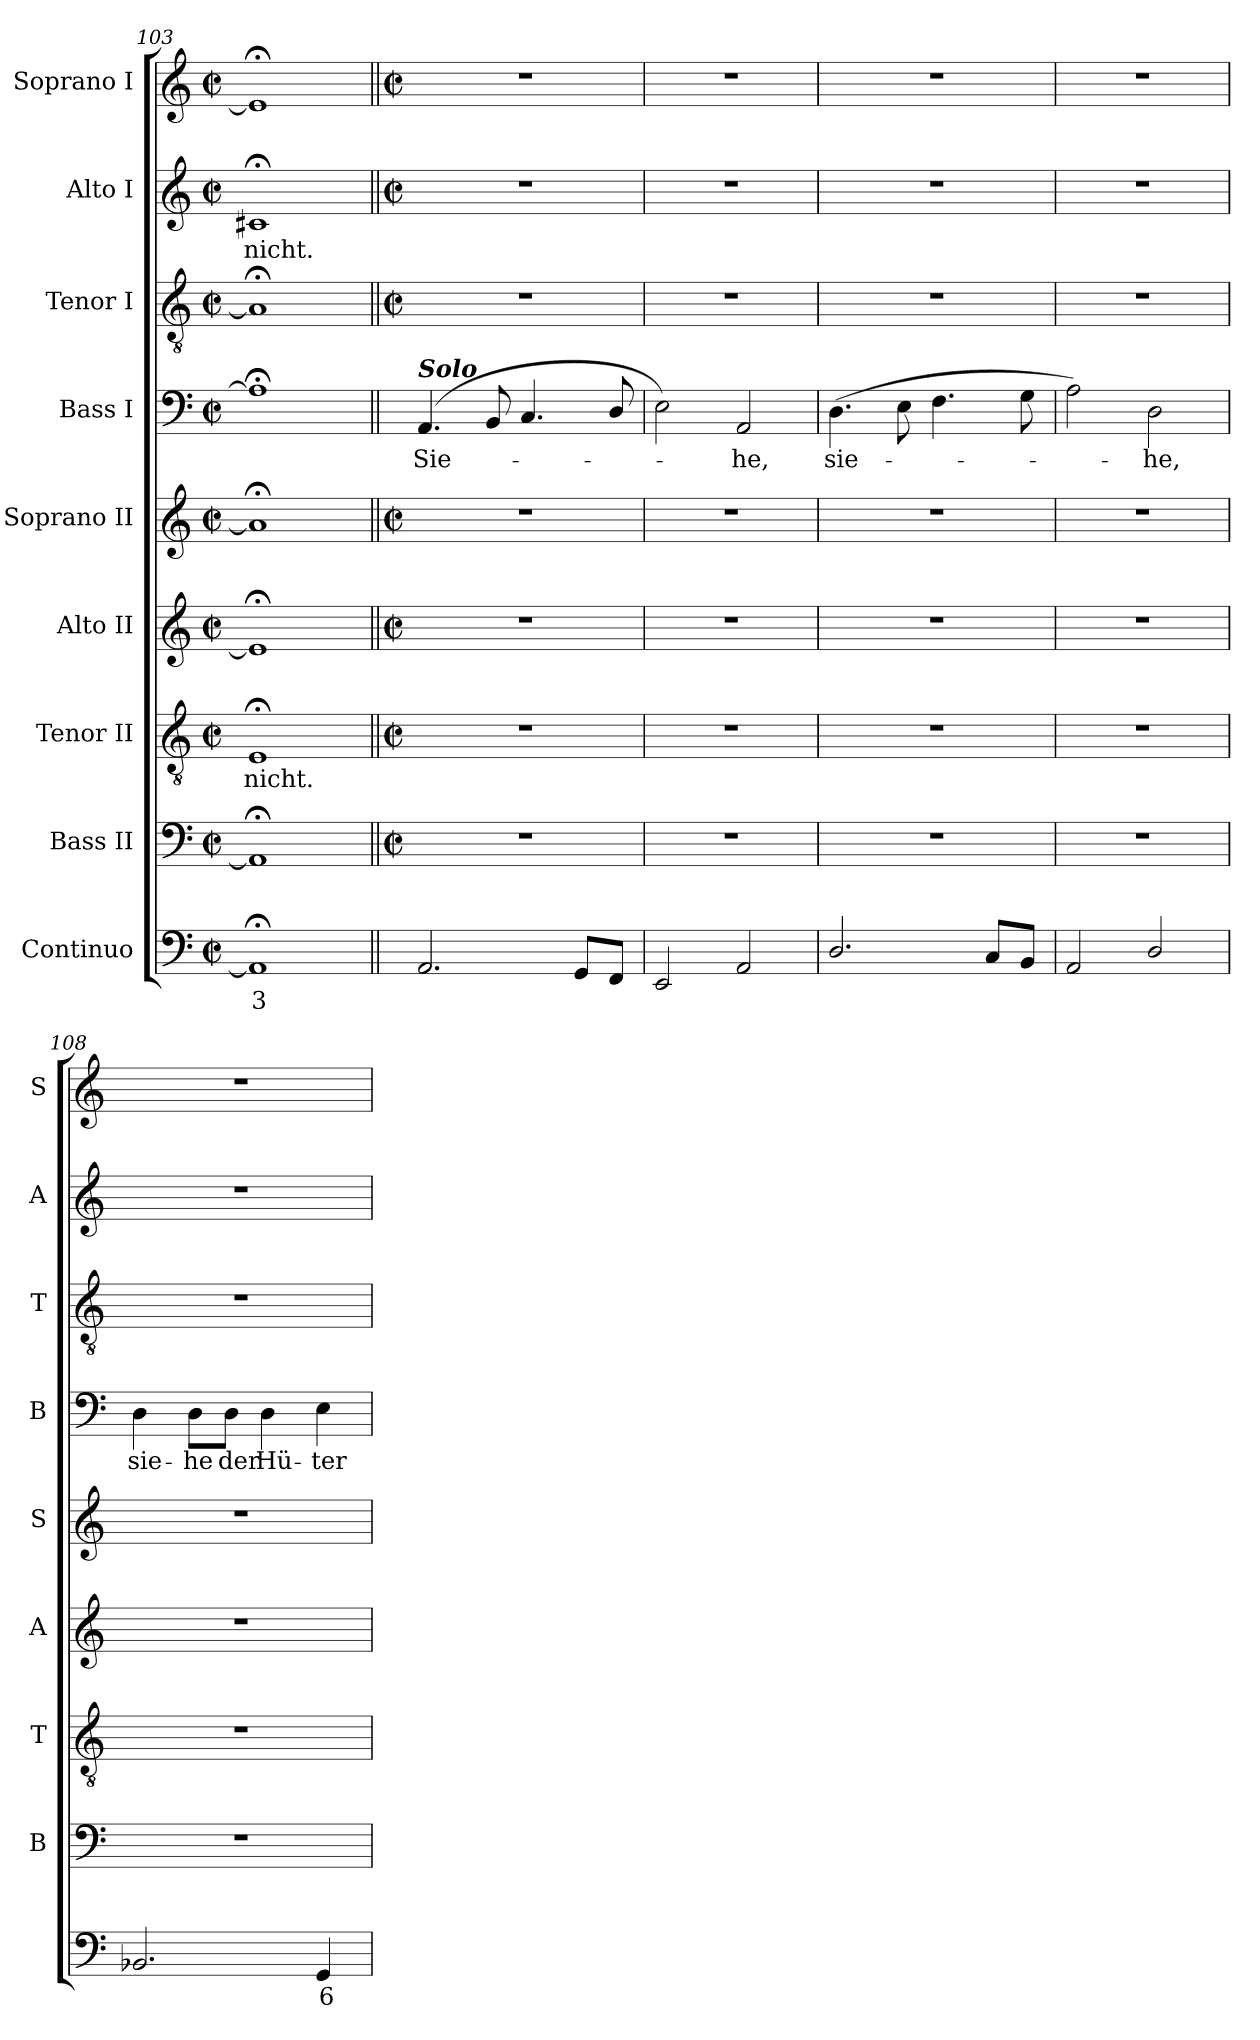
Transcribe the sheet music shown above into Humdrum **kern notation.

**kern	**text	**kern	**kern	**text	**kern	**kern	**kern	**text	**kern	**kern	**text	**kern
*part9	*part9	*part8	*part7	*part7	*part6	*part5	*part4	*part4	*part3	*part2	*part2	*part1
*staff9	*staff9	*staff8	*staff7	*staff7	*staff6	*staff5	*staff4	*staff4	*staff3	*staff2	*staff2	*staff1
*I"Continuo	*	*I"Bass II	*I"Tenor II	*	*I"Alto II	*I"Soprano II	*I"Bass I	*	*I"Tenor I	*I"Alto I	*	*I"Soprano I
*	*	*I'B	*I'T	*	*I'A	*I'S	*I'B	*	*I'T	*I'A	*	*I'S
*clefF4	*	*clefF4	*clefGv2	*	*clefG2	*clefG2	*clefF4	*	*clefGv2	*clefG2	*	*clefG2
*k[]	*	*k[]	*k[]	*	*k[]	*k[]	*k[]	*	*k[]	*k[]	*	*k[]
*C:	*	*C:	*C:	*	*C:	*C:	*C:	*	*C:	*C:	*	*C:
*M2/2	*	*M2/2	*M2/2	*	*M2/2	*M2/2	*M2/2	*	*M2/2	*M2/2	*	*M2/2
*met(c|)	*	*met(c|)	*met(c|)	*	*met(c|)	*met(c|)	*met(c|)	*	*met(c|)	*met(c|)	*	*met(c|)
=103	=103	=103	=103	=103	=103	=103	=103	=103	=103	=103	=103	=103
!	!LO:LY:b	!	!	!LO:LY:b	!	!	!	!	!	!	!LO:LY:b	!
1AA;<]	3	1AA;<]	1E;<	nicht.	1e;<]	1a;<]	1A;<]	.	1A;<]	1c#X;<	nicht.	1e;<]
!!LO:LB:g=z
=104||	=104||	=104||	=104||	=104||	=104||	=104||	=104||	=104||	=104||	=104||	=104||	=104||
*	*	*M2/2	*M2/2	*	*M2/2	*M2/2	*	*	*M2/2	*M2/2	*	*M2/2
*	*	*met(c|)	*met(c|)	*	*met(c|)	*met(c|)	*	*	*met(c|)	*met(c|)	*	*met(c|)
!	!	!	!	!	!	!	!LO:TX:a:Bi:t=Solo	!	!	!	!	!
!	!	!	!	!	!	!	!	!LO:LY:b	!	!	!	!
2.AA	.	1r	1r	.	1r	1r	(<4.AA	Sie-	1r	1r	.	1r
.	.	.	.	.	.	.	8BB	.	.	.	.	.
.	.	.	.	.	.	.	4.C	.	.	.	.	.
8GGL	.	.	.	.	.	.	.	.	.	.	.	.
8FFJ	.	.	.	.	.	.	8D/	.	.	.	.	.
=105	=105	=105	=105	=105	=105	=105	=105	=105	=105	=105	=105	=105
2EE	.	1r	1r	.	1r	1r	2E)	.	1r	1r	.	1r
!	!	!	!	!	!	!	!	!LO:LY:b	!	!	!	!
2AA	.	.	.	.	.	.	2AA	he,	.	.	.	.
=106	=106	=106	=106	=106	=106	=106	=106	=106	=106	=106	=106	=106
!	!	!	!	!	!	!	!	!LO:LY:b	!	!	!	!
2.D/	.	1r	1r	.	1r	1r	(>4.D	sie-	1r	1r	.	1r
.	.	.	.	.	.	.	8E	.	.	.	.	.
.	.	.	.	.	.	.	4.F	.	.	.	.	.
8CL	.	.	.	.	.	.	.	.	.	.	.	.
8BBJ	.	.	.	.	.	.	8G	.	.	.	.	.
=107	=107	=107	=107	=107	=107	=107	=107	=107	=107	=107	=107	=107
2AA	.	1r	1r	.	1r	1r	2A)	.	1r	1r	.	1r
!	!	!	!	!	!	!	!	!LO:LY:b	!	!	!	!
2D/	.	.	.	.	.	.	2D	he,	.	.	.	.
=108	=108	=108	=108	=108	=108	=108	=108	=108	=108	=108	=108	=108
!	!	!	!	!	!	!	!	!LO:LY:b	!	!	!	!
2.BB-X	.	1r	1r	.	1r	1r	4D	sie-	1r	1r	.	1r
!	!	!	!	!	!	!	!	!LO:LY:b	!	!	!	!
.	.	.	.	.	.	.	8D\L	-he	.	.	.	.
!	!	!	!	!	!	!	!	!LO:LY:b	!	!	!	!
.	.	.	.	.	.	.	8D\J	der	.	.	.	.
!	!	!	!	!	!	!	!	!LO:LY:b	!	!	!	!
.	.	.	.	.	.	.	4D	Hü-	.	.	.	.
!	!LO:LY:b	!	!	!	!	!	!	!LO:LY:b	!	!	!	!
4GG	6	.	.	.	.	.	4E	-ter	.	.	.	.
=	=	=	=	=	=	=	=	=	=	=	=	=
*-	*-	*-	*-	*-	*-	*-	*-	*-	*-	*-	*-	*-
